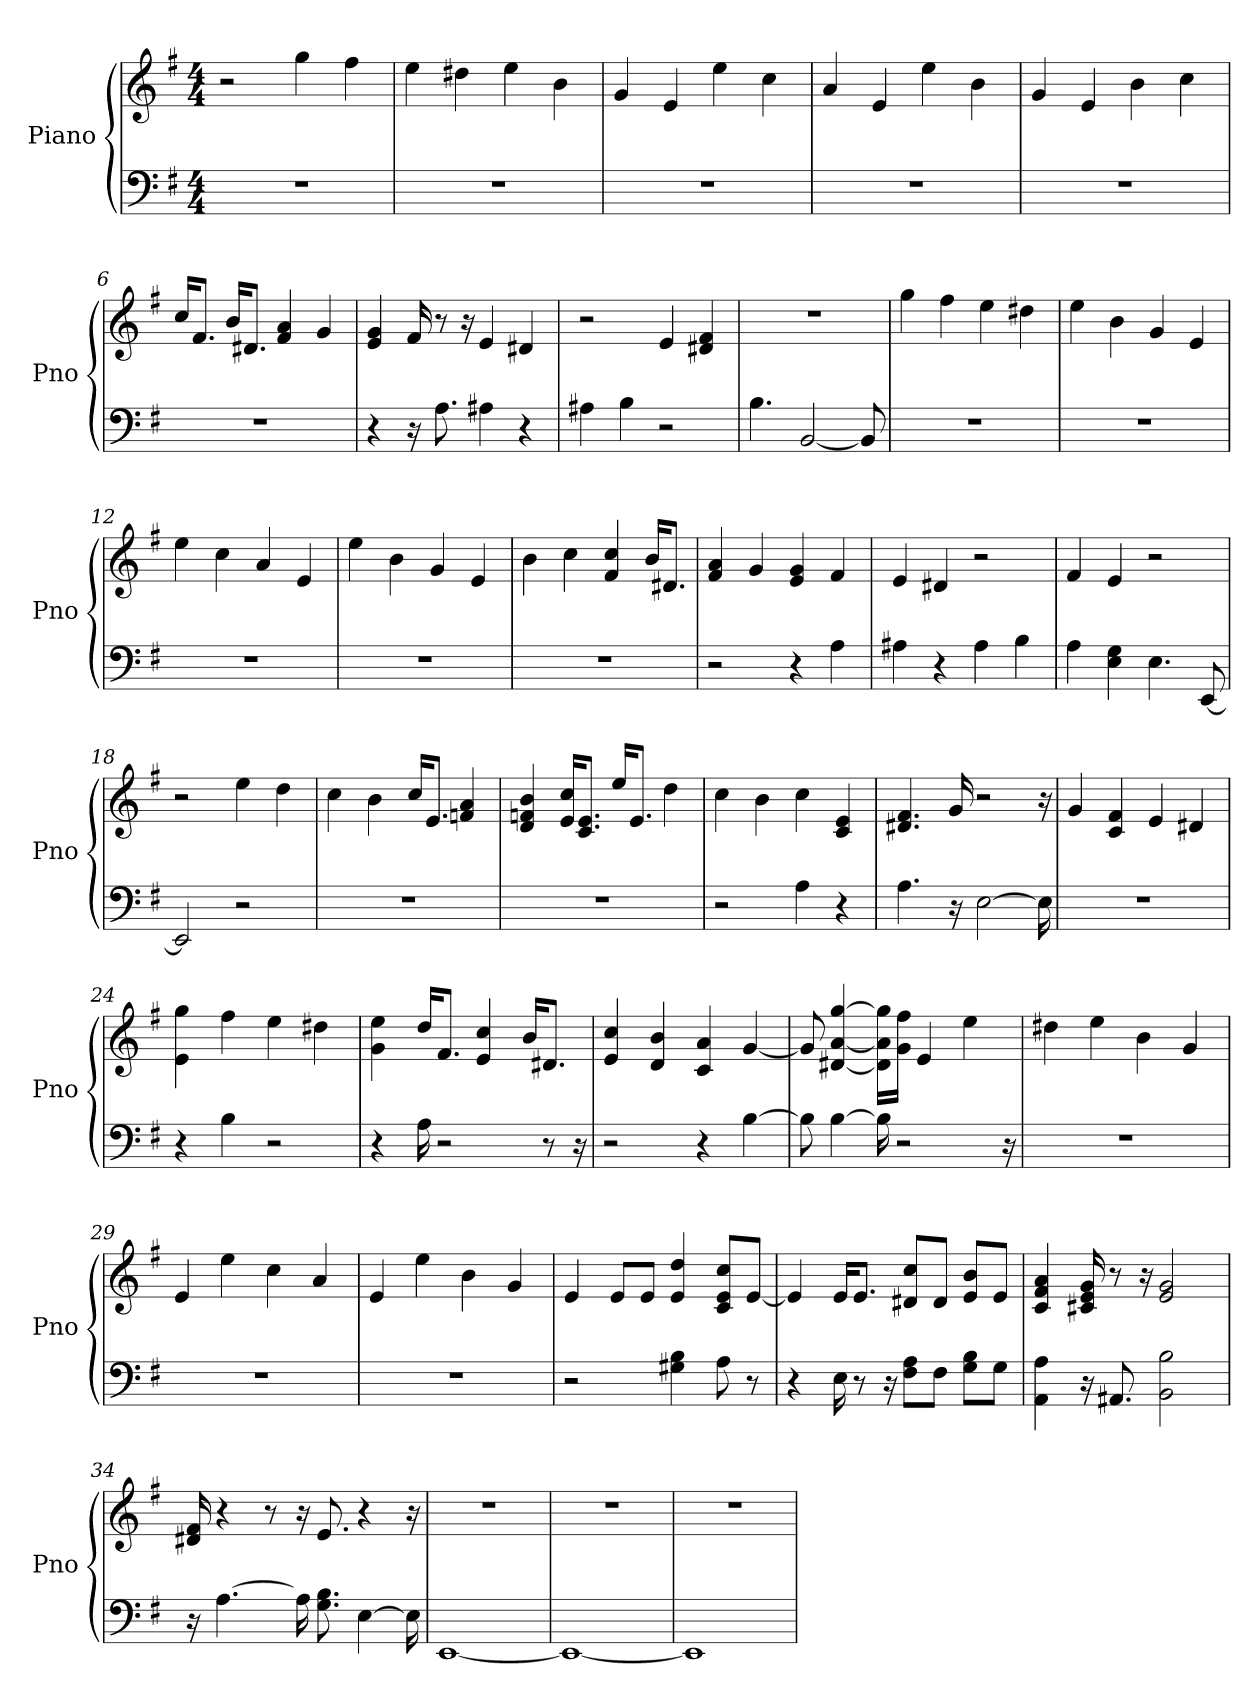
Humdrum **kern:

**kern	**kern
*part1	*part1
*staff2	*staff1
*I"Piano	*
*I'Pno	*
*clefF4	*clefG2
*k[f#]	*k[f#]
*G:	*G:
*M4/4	*M4/4
*MM130	*MM130
=1	=1
1r	2r
.	4gg
.	4ff#
=2	=2
1r	4ee
.	4dd#
.	4ee
.	4b
=3	=3
1r	4g
.	4e
.	4ee
.	4cc
=4	=4
1r	4a
.	4e
.	4ee
.	4b
=5	=5
1r	4g
.	4e
.	4b
.	4cc
=6	=6
1r	16cc/KL
.	8.f#/J
.	16b/KL
.	8.d#/J
.	4a 4f#
.	4g
=7	=7
4r	4e 4g
16r	16f#
8.A	8r
.	16r
4A#	4e
4r	4d#
=8	=8
4A#	2r
4B	.
2r	4e
.	4f# 4d#
=9	=9
4.B	1r
[2BB	.
8BB]	.
=10	=10
1r	4gg
.	4ff#
.	4ee
.	4dd#
=11	=11
1r	4ee
.	4b
.	4g
.	4e
=12	=12
1r	4ee
.	4cc
.	4a
.	4e
=13	=13
1r	4ee
.	4b
.	4g
.	4e
=14	=14
1r	4b
.	4cc
.	4cc 4f#
.	16b/KL
.	8.d#/J
=15	=15
2r	4f# 4a
.	4g
4r	4g 4e
4A	4f#
=16	=16
4A#	4e
4r	4d#
4A#	2r
4B	.
=17	=17
4A	4f#
4G 4E	4e
4.E	2r
[8EE	.
=18	=18
2EE]	2r
2r	4ee
.	4dd
=19	=19
1r	4cc
.	4b
.	16cc/KL
.	8.e/J
.	4a 4f
=20	=20
1r	4b 4d 4f
.	16cc/ 16e/KL
.	8.c/ 8.e/J
.	16ee/KL
.	8.e/J
.	4dd
=21	=21
2r	4cc
.	4b
4A	4cc
4r	4e 4c
=22	=22
4.A	4.f# 4.d#
16r	16g
[2E	2r
16E]	16r
=23	=23
1r	4g
.	4f# 4c
.	4e
.	4d#
=24	=24
4r	4gg 4e
4B	4ff#
2r	4ee
.	4dd#
=25	=25
4r	4ee 4g
16A	16dd/KL
2r	8.f#/J
.	4e 4cc
.	16b/KL
8r	8.d#/J
16r	.
=26	=26
2r	4cc 4e
.	4b 4d
4r	4a 4c
[4B	[4g
=27	=27
8B]	8g]
[4B	[4gg [4a [4d#
16B]	16gg]\ 16a]\ 16d#]\LL
2r	16ff#\ 16g\JJ
.	4e
.	4ee
16r	.
=28	=28
1r	4dd#
.	4ee
.	4b
.	4g
=29	=29
1r	4e
.	4ee
.	4cc
.	4a
=30	=30
1r	4e
.	4ee
.	4b
.	4g
=31	=31
2r	4e
.	8e/L
.	8e/J
4G# 4B	4e 4dd
8A	8e/ 8c/ 8cc/L
8r	[8e/J
=32	=32
4r	4e]
16E	16e/KL
8r	8.e/J
16r	.
8F#\ 8A\L	8d#/ 8cc/L
8F#\J	8d#/J
8B\ 8G\L	8e/ 8b/L
8G\J	8e/J
=33	=33
4A 4AA	4a 4c 4f#
16r	16g 16e 16c#
8.AA#	8r
.	16r
2BB 2B	2e 2g
=34	=34
16r	16f# 16d#
[4.A	4r
.	8r
16A]	16r
8.B 8.G	8.e
[4E	4r
16E]	16r
=35	=35
[1EE	1r
=36	=36
1EE_	1r
=37	=37
1EE]	1r
=	=
*-	*-
